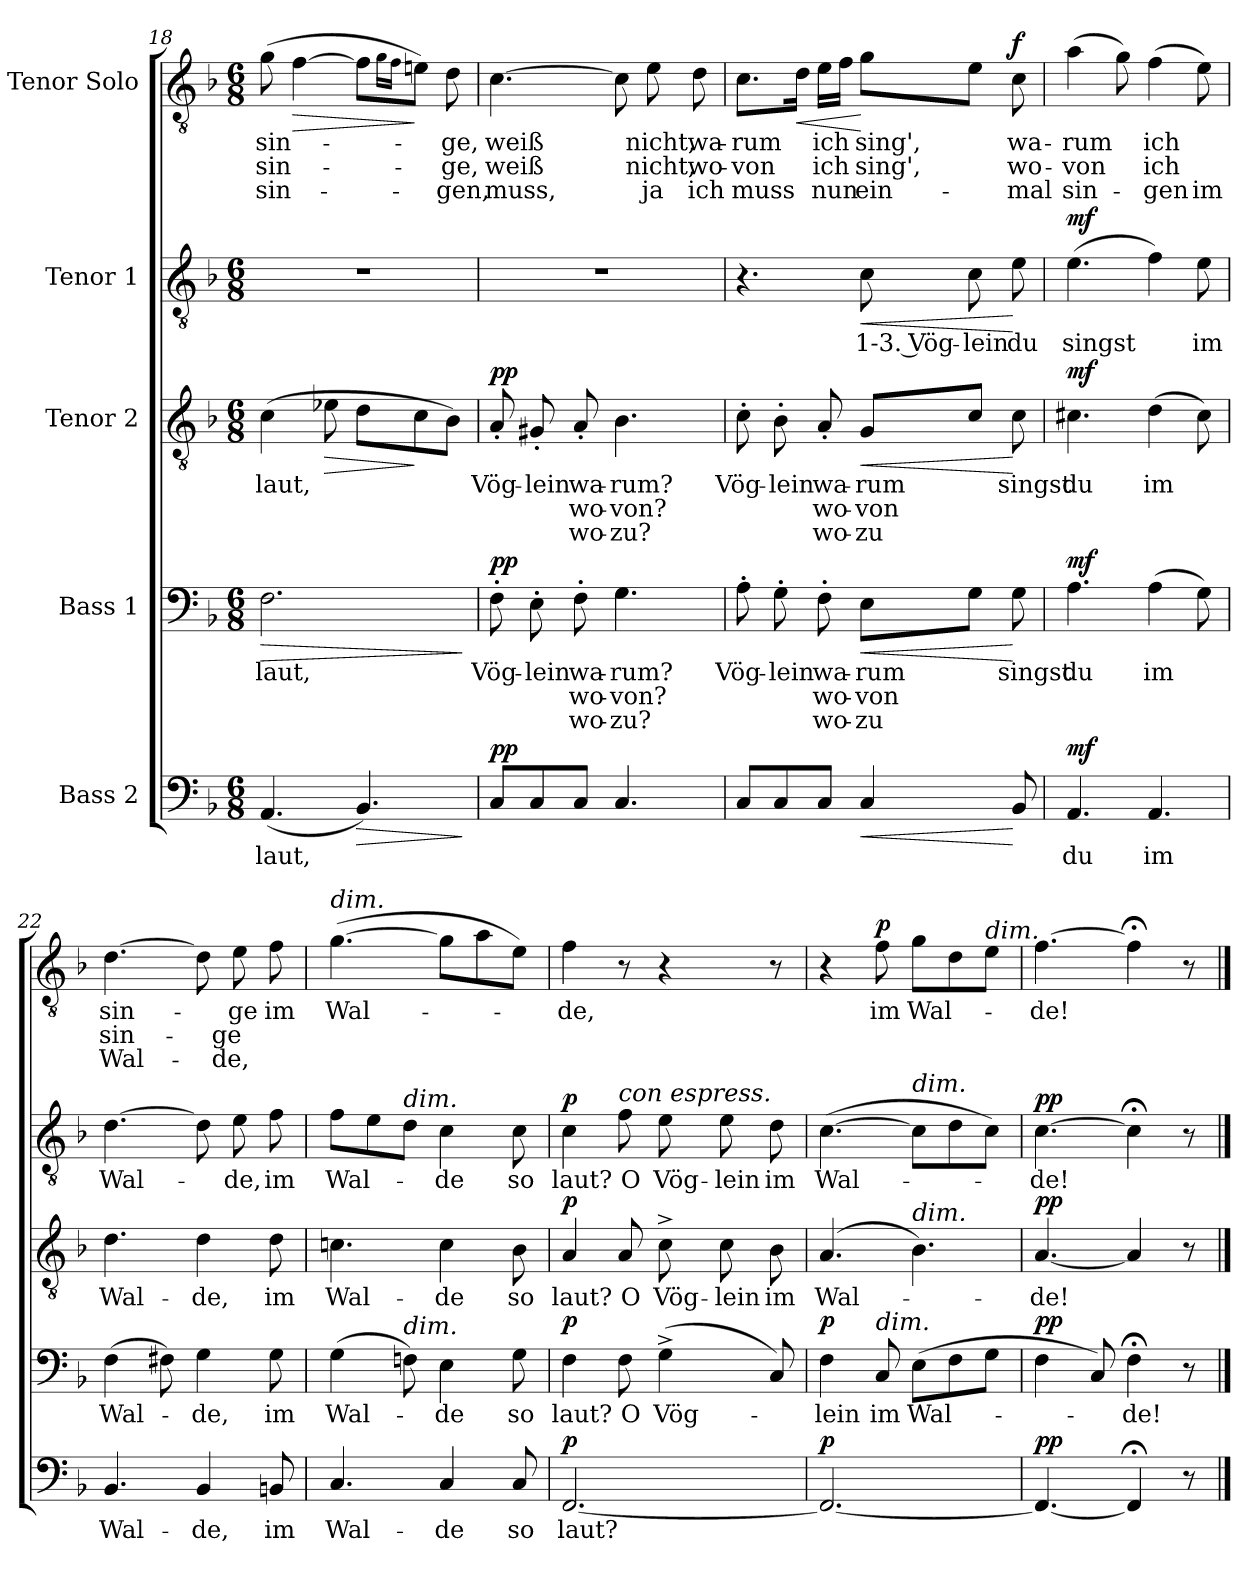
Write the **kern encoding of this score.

**kern	**text	**dynam	**kern	**text	**text	**text	**dynam	**kern	**text	**text	**text	**dynam	**kern	**text	**dynam	**kern	**text	**text	**text	**dynam
*part5	*part5	*part5	*part4	*part4	*part4	*part4	*part4	*part3	*part3	*part3	*part3	*part3	*part2	*part2	*part2	*part1	*part1	*part1	*part1	*part1
*staff5	*staff5	*staff5	*staff4	*staff4	*staff4	*staff4	*staff4	*staff3	*staff3	*staff3	*staff3	*staff3	*staff2	*staff2	*staff2	*staff1	*staff1	*staff1	*staff1	*staff1
*I"Bass 2	*	*	*I"Bass 1	*	*	*	*	*I"Tenor 2	*	*	*	*	*I"Tenor 1	*	*	*I"Tenor Solo	*	*	*	*
!!LO:LB:g=z
*clefF4	*	*	*clefF4	*	*	*	*	*clefGv2	*	*	*	*	*clefGv2	*	*	*clefGv2	*	*	*	*
*k[b-]	*	*	*k[b-]	*	*	*	*	*k[b-]	*	*	*	*	*k[b-]	*	*	*k[b-]	*	*	*	*
*M6/8	*	*	*M6/8	*	*	*	*	*M6/8	*	*	*	*	*M6/8	*	*	*M6/8	*	*	*	*
=18	=18	=18	=18	=18	=18	=18	=18	=18	=18	=18	=18	=18	=18	=18	=18	=18	=18	=18	=18	=18
!	!LO:LY:b	!	!	!LO:LY:b	!	!	!LO:HP:b	!	!LO:LY:b	!	!	!	!	!	!	!	!LO:LY:b	!LO:LY:b	!LO:LY:b	!
(4.AA/	laut,	.	2.F\	laut,	.	.	>	(4c\	laut,	.	.	.	2.r	.	.	(8g\	sin-	sin-	sin-	.
!	!	!	!	!	!	!	!	!	!	!	!	!	!	!	!	!	!	!	!	!LO:HP:b
.	.	.	.	.	.	.	.	.	.	.	.	.	.	.	.	[4f\	.	.	.	>
!	!	!	!	!	!	!	!	!	!	!	!	!LO:HP:b	!	!	!	!	!	!	!	!
.	.	.	.	.	.	.	.	8e-X\	.	.	.	>	.	.	.	.	.	.	.	.
!	!	!LO:HP:b	!	!	!	!	!	!	!	!	!	!	!	!	!	!	!	!	!	!
4.BB-/)	.	>	.	.	.	.	.	8d\L	.	.	.	.	.	.	.	8f\L]	.	.	.	.
.	.	.	.	.	.	.	.	.	.	.	.	.	.	.	.	16qg\LL	.	.	.	.
.	.	.	.	.	.	.	.	.	.	.	.	.	.	.	.	16qf\JJ	.	.	.	.
.	.	.	.	.	.	.	.	8c\	.	.	.	]	.	.	.	8en\J)	.	.	.	]
!	!	!	!	!	!	!	!	!	!	!	!	!	!	!	!	!	!LO:LY:b	!LO:LY:b	!LO:LY:b	!
.	.	.	.	.	.	.	.	8B-\J)	.	.	.	.	.	.	.	8d\	-ge,	-ge,	-gen,	.
.	.	]	.	.	.	.	]	.	.	.	.	.	.	.	.	.	.	.	.	.
=19	=19	=19	=19	=19	=19	=19	=19	=19	=19	=19	=19	=19	=19	=19	=19	=19	=19	=19	=19	=19
!	!	!LO:DY:a	!	!LO:LY:b	!	!	!LO:DY:a	!	!LO:LY:b	!	!	!LO:DY:a	!	!	!	!	!LO:LY:b	!LO:LY:b	!LO:LY:b	!
8C/L	.	pp	8F'\	Vög-	.	.	pp	8A'/	Vög-	.	.	pp	2.r	.	.	[4.c\	weiß	weiß	muss,	.
!	!	!	!	!LO:LY:b	!	!	!	!	!LO:LY:b	!	!	!	!	!	!	!	!	!	!	!
8C/	.	.	8E'\	-lein	.	.	.	8G#X'/	-lein	.	.	.	.	.	.	.	.	.	.	.
!	!	!	!	!LO:LY:b	!LO:LY:b	!LO:LY:b	!	!	!LO:LY:b	!LO:LY:b	!LO:LY:b	!	!	!	!	!	!	!	!	!
8C/J	.	.	8F'\	wa-	wo-	wo-	.	8A'/	wa-	wo-	wo-	.	.	.	.	.	.	.	.	.
!	!	!	!	!LO:LY:b	!LO:LY:b	!LO:LY:b	!	!	!LO:LY:b	!LO:LY:b	!LO:LY:b	!	!	!	!	!	!	!	!	!
4.C/	.	.	4.G\	-rum?	-von?	-zu?	.	4.B-\	-rum?	-von?	-zu?	.	.	.	.	8c\]	.	.	.	.
!	!	!	!	!	!	!	!	!	!	!	!	!	!	!	!	!	!LO:LY:b	!LO:LY:b	!LO:LY:b	!
.	.	.	.	.	.	.	.	.	.	.	.	.	.	.	.	8e\	nicht,	nicht,	ja	.
!	!	!	!	!	!	!	!	!	!	!	!	!	!	!	!	!	!LO:LY:b	!LO:LY:b	!LO:LY:b	!
.	.	.	.	.	.	.	.	.	.	.	.	.	.	.	.	8d\	wa-	wo-	ich	.
=20	=20	=20	=20	=20	=20	=20	=20	=20	=20	=20	=20	=20	=20	=20	=20	=20	=20	=20	=20	=20
!	!	!	!	!LO:LY:b	!	!	!	!	!LO:LY:b	!	!	!	!	!	!	!	!LO:LY:b	!LO:LY:b	!LO:LY:b	!
8C/L	.	.	8A'\	Vög-	.	.	.	8c'\	Vög-	.	.	.	4.r	.	.	8.c\L	-rum	-von	muss	.
!	!	!	!	!LO:LY:b	!	!	!	!	!LO:LY:b	!	!	!	!	!	!	!	!	!	!	!
8C/	.	.	8G'\	-lein	.	.	.	8B-'\	-lein	.	.	.	.	.	.	.	.	.	.	.
!	!	!	!	!	!	!	!	!	!	!	!	!	!	!	!	!	!	!	!	!LO:HP:b
.	.	.	.	.	.	.	.	.	.	.	.	.	.	.	.	16d\Jk	.	.	.	<
!	!	!	!	!LO:LY:b	!LO:LY:b	!LO:LY:b	!	!	!LO:LY:b	!LO:LY:b	!LO:LY:b	!	!	!	!	!	!LO:LY:b	!LO:LY:b	!LO:LY:b	!
8C/J	.	.	8F'\	wa-	wo-	wo-	.	8A'/	wa-	wo-	wo-	.	.	.	.	16e\LL	ich	ich	nun	.
.	.	.	.	.	.	.	.	.	.	.	.	.	.	.	.	16f\JJ	.	.	.	.
!	!	!LO:HP:b	!	!LO:LY:b	!LO:LY:b	!LO:LY:b	!LO:HP:b	!	!LO:LY:b	!LO:LY:b	!LO:LY:b	!LO:HP:b	!	!LO:LY:b	!LO:HP:b	!	!LO:LY:b	!LO:LY:b	!LO:LY:b	!
4C/	.	<	8E\L	-rum	-von	-zu	<	8G/L	-rum	-von	-zu	<	8c\	1-3. Vög-	<	8g\L	sing',	sing',	ein-	[
!	!	!	!	!	!	!	!	!	!	!	!	!	!	!LO:LY:b	!	!	!	!	!	!
.	.	.	8G\J	.	.	.	.	8c/J	.	.	.	.	8c\	-lein	.	8e\J	.	.	.	.
!	!	!	!	!LO:LY:b	!	!	!	!	!LO:LY:b	!	!	!	!	!LO:LY:b	!	!	!LO:LY:b	!LO:LY:b	!LO:LY:b	!LO:DY:a
8BB-/	.	[	8G\	singst	.	.	[	8c\	singst	.	.	[	8e\	du	[	8c\	wa-	wo-	-mal	f
!!LO:PB:g=z
=21	=21	=21	=21	=21	=21	=21	=21	=21	=21	=21	=21	=21	=21	=21	=21	=21	=21	=21	=21	=21
!	!LO:LY:b	!LO:DY:a	!	!LO:LY:b	!	!	!LO:DY:a	!	!LO:LY:b	!	!	!LO:DY:a	!	!LO:LY:b	!LO:DY:a	!	!LO:LY:b	!LO:LY:b	!LO:LY:b	!
4.AA/	du	mf	4.A\	du	.	.	mf	4.c#X\	du	.	.	mf	(4.e\	singst	mf	(4a\	-rum	-von	sin-	.
.	.	.	.	.	.	.	.	.	.	.	.	.	.	.	.	8g\)	.	.	.	.
!	!LO:LY:b	!	!	!LO:LY:b	!	!	!	!	!LO:LY:b	!	!	!	!	!	!	!	!LO:LY:b	!LO:LY:b	!LO:LY:b	!
4.AA/	im	.	(4A\	im	.	.	.	(4d\	im	.	.	.	4f\)	.	.	(4f\	ich	ich	-gen	.
!	!	!	!	!	!	!	!	!	!	!	!	!	!	!LO:LY:b	!	!	!	!	!LO:LY:b	!
.	.	.	8G\)	.	.	.	.	8c#\)	.	.	.	.	8e\	im	.	8e\)	.	.	im	.
=22	=22	=22	=22	=22	=22	=22	=22	=22	=22	=22	=22	=22	=22	=22	=22	=22	=22	=22	=22	=22
!	!LO:LY:b	!	!	!LO:LY:b	!	!	!	!	!LO:LY:b	!	!	!	!	!LO:LY:b	!	!	!LO:LY:b	!LO:LY:b	!LO:LY:b	!
4.BB-/	Wal-	.	(4F\	Wal-	.	.	.	4.d\	Wal-	.	.	.	[4.d\	Wal-	.	[4.d\	-sin-	sin-	Wal-	.
.	.	.	8F#X\)	.	.	.	.	.	.	.	.	.	.	.	.	.	.	.	.	.
!	!LO:LY:b	!	!	!LO:LY:b	!	!	!	!	!LO:LY:b	!	!	!	!	!	!	!	!	!	!	!
4BB-/	-de,	.	4G\	-de,	.	.	.	4d\	-de,	.	.	.	8d\]	.	.	8d\]	.	.	.	.
!	!	!	!	!	!	!	!	!	!	!	!	!	!	!LO:LY:b	!	!	!LO:LY:b	!LO:LY:b	!LO:LY:b	!
.	.	.	.	.	.	.	.	.	.	.	.	.	8e\	-de,	.	8e\	-ge	-ge	-de,	.
!	!LO:LY:b	!	!	!LO:LY:b	!	!	!	!	!LO:LY:b	!	!	!	!	!LO:LY:b	!	!	!LO:LY:b	!	!	!
8BBn/	im	.	8G\	im	.	.	.	8d\	im	.	.	.	8f\	im	.	8f\	im	.	.	.
=23	=23	=23	=23	=23	=23	=23	=23	=23	=23	=23	=23	=23	=23	=23	=23	=23	=23	=23	=23	=23
!	!	!	!	!	!	!	!	!	!	!	!	!	!	!	!	!LO:TX:a:i:t=dim.	!	!	!	!
!	!LO:LY:b	!	!	!LO:LY:b	!	!	!	!	!LO:LY:b	!	!	!	!	!LO:LY:b	!	!	!LO:LY:b	!	!	!
4.C/	Wal-	.	(4G\	Wal-	.	.	.	4.cn\	Wal-	.	.	.	8f\L	Wal-	.	([4.g\	Wal-	.	.	.
.	.	.	.	.	.	.	.	.	.	.	.	.	8e\	.	.	.	.	.	.	.
!	!	!	!	!	!	!	!	!	!	!	!	!	!LO:TX:a:i:t=dim.	!	!	!	!	!	!	!
!	!	!	!LO:TX:a:i:t=dim.	!	!	!	!	!	!	!	!	!	!	!	!	!	!	!	!	!
.	.	.	8Fn\)	.	.	.	.	.	.	.	.	.	8d\J	.	.	.	.	.	.	.
!	!LO:LY:b	!	!	!LO:LY:b	!	!	!	!	!LO:LY:b	!	!	!	!	!LO:LY:b	!	!	!	!	!	!
4C/	-de	.	4E\	-de	.	.	.	4c\	-de	.	.	.	4c\	-de	.	8g\L]	.	.	.	.
.	.	.	.	.	.	.	.	.	.	.	.	.	.	.	.	8a\	.	.	.	.
!	!LO:LY:b	!	!	!LO:LY:b	!	!	!	!	!LO:LY:b	!	!	!	!	!LO:LY:b	!	!	!	!	!	!
8C/	so	.	8G\	so	.	.	.	8B-\	so	.	.	.	8c\	so	.	8e\J)	.	.	.	.
!!LO:LB:g=z
=24	=24	=24	=24	=24	=24	=24	=24	=24	=24	=24	=24	=24	=24	=24	=24	=24	=24	=24	=24	=24
!	!LO:LY:b	!LO:DY:a	!	!LO:LY:b	!	!	!LO:DY:a	!	!LO:LY:b	!	!	!LO:DY:a	!	!LO:LY:b	!LO:DY:a	!	!LO:LY:b	!	!	!
[2.FF/	laut?	p	4F\	laut?	.	.	p	4A/	laut?	.	.	p	4c\	laut?	p	4f\	-de,	.	.	.
!	!	!	!	!	!	!	!	!	!	!	!	!	!LO:TX:a:i:t=con espress.	!	!	!	!	!	!	!
!	!	!	!	!LO:LY:b	!	!	!	!	!LO:LY:b	!	!	!	!	!LO:LY:b	!	!	!	!	!	!
.	.	.	8F\	O	.	.	.	8A/	O	.	.	.	8f\	O	.	8r	.	.	.	.
!	!	!	!	!LO:LY:b	!	!	!	!	!LO:LY:b	!	!	!	!	!LO:LY:b	!	!	!	!	!	!
.	.	.	(4G^\	Vög-	.	.	.	8c^\	Vög-	.	.	.	8e\	Vög-	.	4r	.	.	.	.
!	!	!	!	!	!	!	!	!	!LO:LY:b	!	!	!	!	!LO:LY:b	!	!	!	!	!	!
.	.	.	.	.	.	.	.	8c\	-lein	.	.	.	8e\	-lein	.	.	.	.	.	.
!	!	!	!	!	!	!	!	!	!LO:LY:b	!	!	!	!	!LO:LY:b	!	!	!	!	!	!
.	.	.	8C/)	.	.	.	.	8B-\	im	.	.	.	8d\	im	.	8r	.	.	.	.
=25	=25	=25	=25	=25	=25	=25	=25	=25	=25	=25	=25	=25	=25	=25	=25	=25	=25	=25	=25	=25
!	!	!LO:DY:a	!	!LO:LY:b	!	!	!LO:DY:a	!	!LO:LY:b	!	!	!	!	!LO:LY:b	!	!	!	!	!	!
2.FF/_	.	p	4F\	-lein	.	.	p	(4.A/	Wal-	.	.	.	([4.c\	Wal-	.	4r	.	.	.	.
!	!	!	!LO:TX:a:i:t=dim.	!	!	!	!	!	!	!	!	!	!	!	!	!	!	!	!	!
!	!	!	!	!LO:LY:b	!	!	!	!	!	!	!	!	!	!	!	!	!LO:LY:b	!	!	!LO:DY:a
.	.	.	8C/	im	.	.	.	.	.	.	.	.	.	.	.	8f\	im	.	.	p
!	!	!	!	!	!	!	!	!	!	!	!	!	!LO:TX:a:i:t=dim.	!	!	!	!	!	!	!
!	!	!	!	!	!	!	!	!LO:TX:a:i:t=dim.	!	!	!	!	!	!	!	!	!	!	!	!
!	!	!	!	!LO:LY:b	!	!	!	!	!	!	!	!	!	!	!	!	!LO:LY:b	!	!	!
.	.	.	(8E\L	Wal-	.	.	.	4.B-\)	.	.	.	.	8c\L]	.	.	8g\L	Wal-	.	.	.
.	.	.	8F\	.	.	.	.	.	.	.	.	.	8d\	.	.	8d\	.	.	.	.
!	!	!	!	!	!	!	!	!	!	!	!	!	!	!	!	!LO:TX:a:i:t=dim.	!	!	!	!
.	.	.	8G\J	.	.	.	.	.	.	.	.	.	8c\J)	.	.	8e\J	.	.	.	.
=26	=26	=26	=26	=26	=26	=26	=26	=26	=26	=26	=26	=26	=26	=26	=26	=26	=26	=26	=26	=26
!	!	!LO:DY:a	!	!	!	!	!LO:DY:a	!	!LO:LY:b	!	!	!LO:DY:a	!	!LO:LY:b	!LO:DY:a	!	!LO:LY:b	!	!	!
4.FF/_	.	pp	4F\	.	.	.	pp	[4.A/	-de!	.	.	pp	[4.c\	-de!	pp	[4.f\	-de!	.	.	.
.	.	.	8C/)	.	.	.	.	.	.	.	.	.	.	.	.	.	.	.	.	.
!	!	!	!	!LO:LY:b	!	!	!	!	!	!	!	!	!	!	!	!	!	!	!	!
4FF;</]	.	.	4F;<\	-de!	.	.	.	4A/]	.	.	.	.	4c;<\]	.	.	4f;<\]	.	.	.	.
8r	.	.	8r	.	.	.	.	8r	.	.	.	.	8r	.	.	8r	.	.	.	.
==	==	==	==	==	==	==	==	==	==	==	==	==	==	==	==	==	==	==	==	==
*-	*-	*-	*-	*-	*-	*-	*-	*-	*-	*-	*-	*-	*-	*-	*-	*-	*-	*-	*-	*-
